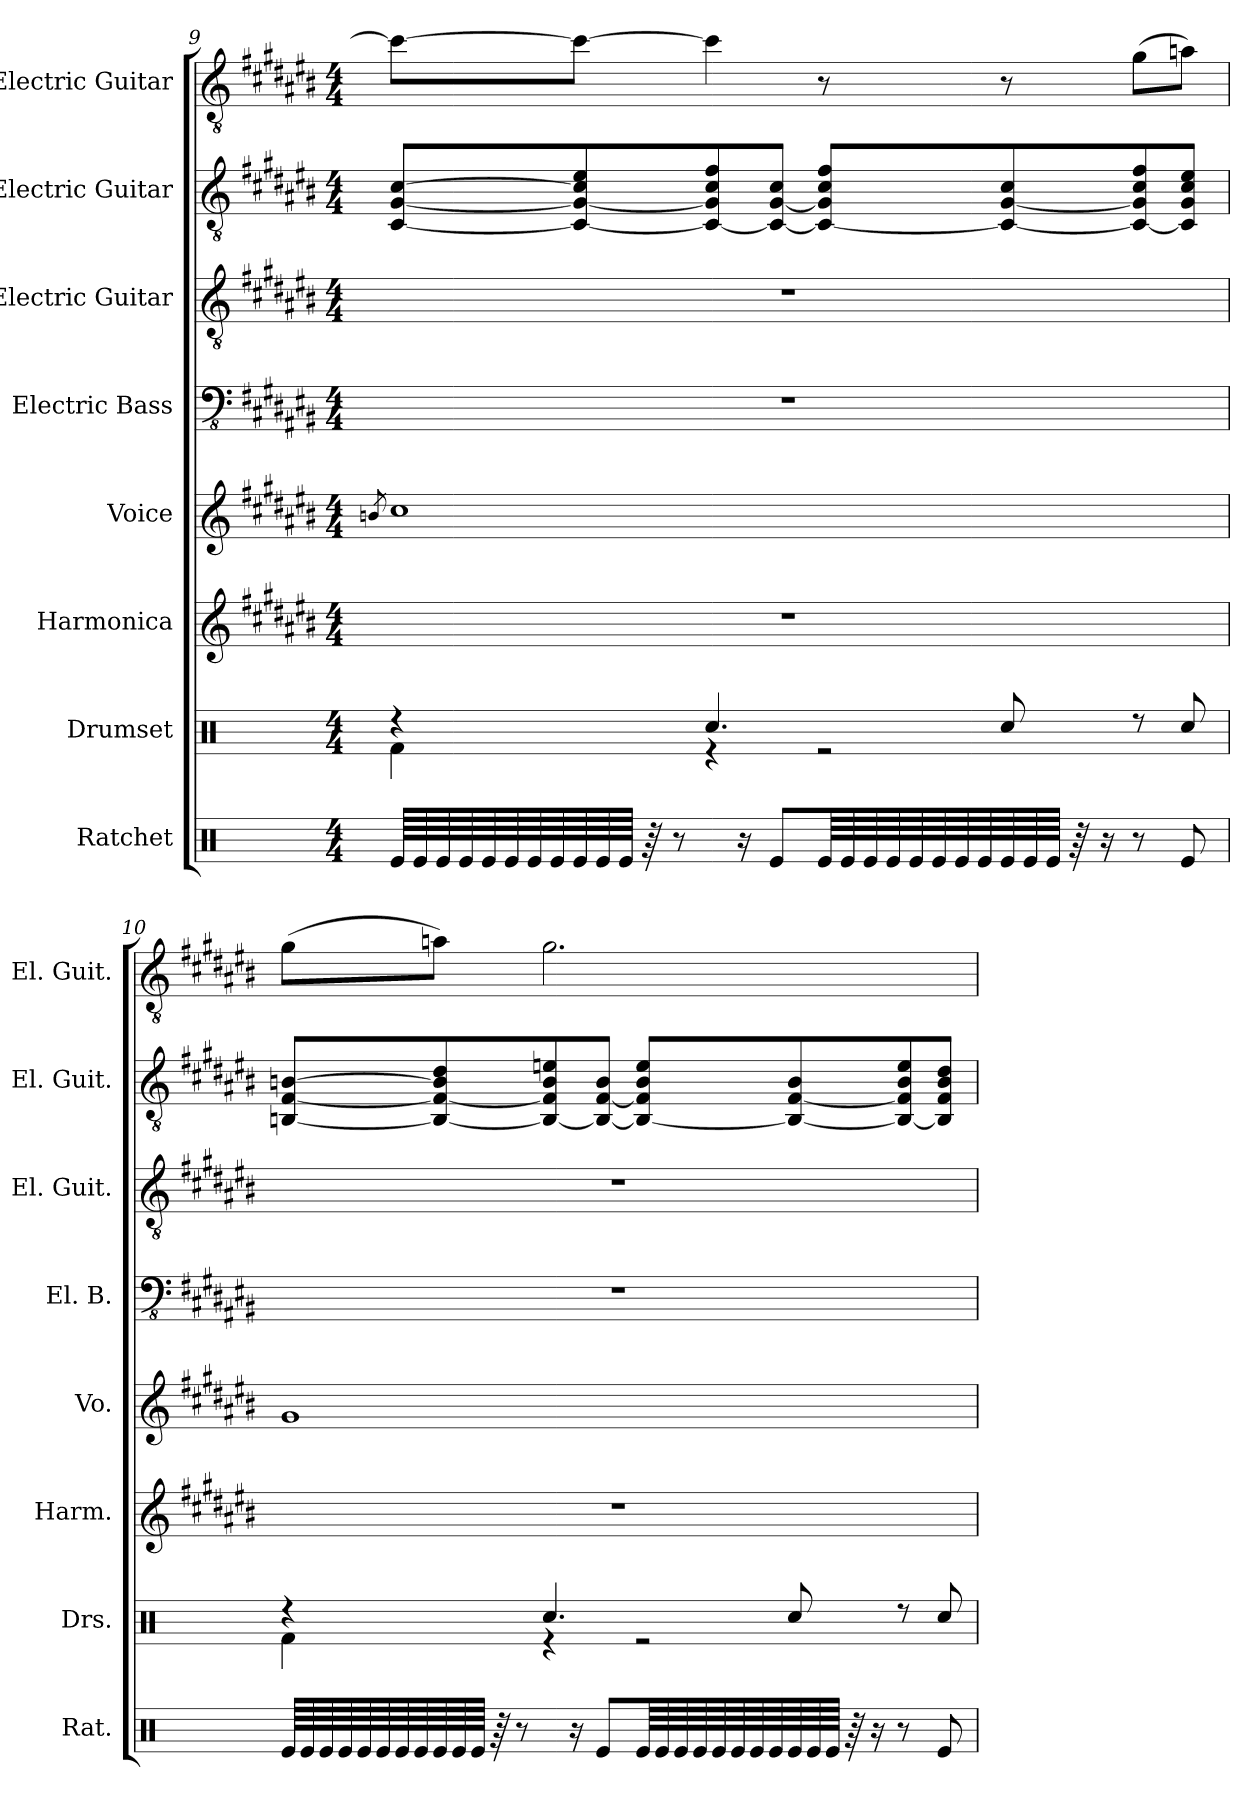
**kern	**kern	**kern	**kern	**kern	**kern	**kern	**kern
*part8	*part7	*part6	*part5	*part4	*part3	*part2	*part1
*staff8	*staff7	*staff6	*staff5	*staff4	*staff3	*staff2	*staff1
*I"Ratchet	*I"Drumset	*I"Harmonica	*I"Voice	*I"Electric Bass	*I"Electric Guitar	*I"Electric Guitar	*I"Electric Guitar
*I'Rat.	*I'Drs.	*I'Harm.	*I'Vo.	*I'El. B.	*I'El. Guit.	*I'El. Guit.	*I'El. Guit.
!!LO:PB:g=z
*clefX	*clefX	*clefG2	*clefG2	*clefFv4	*clefGv2	*clefGv2	*clefGv2
*k[]	*k[]	*k[f#c#g#d#a#e#b#]	*k[f#c#g#d#a#e#b#]	*k[f#c#g#d#a#e#b#]	*k[f#c#g#d#a#e#b#]	*k[f#c#g#d#a#e#b#]	*k[f#c#g#d#a#e#b#]
*M4/4	*M4/4	*M4/4	*M4/4	*M4/4	*M4/4	*M4/4	*M4/4
=9	=9	=9	=9	=9	=9	=9	=9
.	.	.	8qbn/	.	.	.	.
*	*^	*	*	*	*	*	*
64Re/LLLL	4r	4Rf\	1r	1cc#	1r	1r	[8C#/ [8G#/ [8c#/L	8cc#\L_
64Re/	.	.	.	.	.	.	.	.
64Re/	.	.	.	.	.	.	.	.
64Re/	.	.	.	.	.	.	.	.
64Re/	.	.	.	.	.	.	.	.
64Re/	.	.	.	.	.	.	.	.
64Re/	.	.	.	.	.	.	.	.
64Re/	.	.	.	.	.	.	.	.
64Re/	.	.	.	.	.	.	8C#/_ 8G#/_ 8c#/] 8e#/	8cc#\J_
64Re/	.	.	.	.	.	.	.	.
64Re/JJJJ	.	.	.	.	.	.	.	.
64r	.	.	.	.	.	.	.	.
8r	.	.	.	.	.	.	.	.
.	4.Rcc/	4r	.	.	.	.	8C#/_ 8G#/] 8c#/ 8f#/	4cc#\]
16r	.	.	.	.	.	.	.	.
8Re/L	.	.	.	.	.	.	8C#/_ [8G#/ 8c#/J	.
64Re/LLL	.	2r	.	.	.	.	8C#/_ 8G#/] 8c#/ 8f#/L	8r
64Re/	.	.	.	.	.	.	.	.
64Re/	.	.	.	.	.	.	.	.
64Re/	.	.	.	.	.	.	.	.
64Re/	.	.	.	.	.	.	.	.
64Re/	.	.	.	.	.	.	.	.
64Re/	.	.	.	.	.	.	.	.
64Re/	.	.	.	.	.	.	.	.
64Re/	8Rcc/	.	.	.	.	.	8C#/_ [8G#/ 8c#/	8r
64Re/	.	.	.	.	.	.	.	.
64Re/JJJJ	.	.	.	.	.	.	.	.
64r	.	.	.	.	.	.	.	.
16r	.	.	.	.	.	.	.	.
8r	8r	.	.	.	.	.	8C#/_ 8G#/] 8c#/ 8f#/	(8g#\L
8Re/	8Rcc/	.	.	.	.	.	8C#/] 8G#/ 8c#/ 8e#/J	8an\J)
!!LO:PB:g=z
=10	=10	=10	=10	=10	=10	=10	=10	=10
64Re/LLLL	4r	4Rf\	1r	1g#	1r	1r	[8BBn/ [8F#/ [8Bn/L	(8g#\L
64Re/	.	.	.	.	.	.	.	.
64Re/	.	.	.	.	.	.	.	.
64Re/	.	.	.	.	.	.	.	.
64Re/	.	.	.	.	.	.	.	.
64Re/	.	.	.	.	.	.	.	.
64Re/	.	.	.	.	.	.	.	.
64Re/	.	.	.	.	.	.	.	.
64Re/	.	.	.	.	.	.	8BB/_ 8F#/_ 8B/] 8d#/	8an\J)
64Re/	.	.	.	.	.	.	.	.
64Re/JJJJ	.	.	.	.	.	.	.	.
64r	.	.	.	.	.	.	.	.
8r	.	.	.	.	.	.	.	.
.	4.Rcc/	4r	.	.	.	.	8BB/_ 8F#/] 8B/ 8en/	2.g#\
16r	.	.	.	.	.	.	.	.
8Re/L	.	.	.	.	.	.	8BB/_ [8F#/ 8B/J	.
64Re/LLL	.	2r	.	.	.	.	8BB/_ 8F#/] 8B/ 8e/L	.
64Re/	.	.	.	.	.	.	.	.
64Re/	.	.	.	.	.	.	.	.
64Re/	.	.	.	.	.	.	.	.
64Re/	.	.	.	.	.	.	.	.
64Re/	.	.	.	.	.	.	.	.
64Re/	.	.	.	.	.	.	.	.
64Re/	.	.	.	.	.	.	.	.
64Re/	8Rcc/	.	.	.	.	.	8BB/_ [8F#/ 8B/	.
64Re/	.	.	.	.	.	.	.	.
64Re/JJJJ	.	.	.	.	.	.	.	.
64r	.	.	.	.	.	.	.	.
16r	.	.	.	.	.	.	.	.
8r	8r	.	.	.	.	.	8BB/_ 8F#/] 8B/ 8e/	.
8Re/	8Rcc/	.	.	.	.	.	8BB/] 8F#/ 8B/ 8d#/J	.
*	*v	*v	*	*	*	*	*	*
=	=	=	=	=	=	=	=
*-	*-	*-	*-	*-	*-	*-	*-
